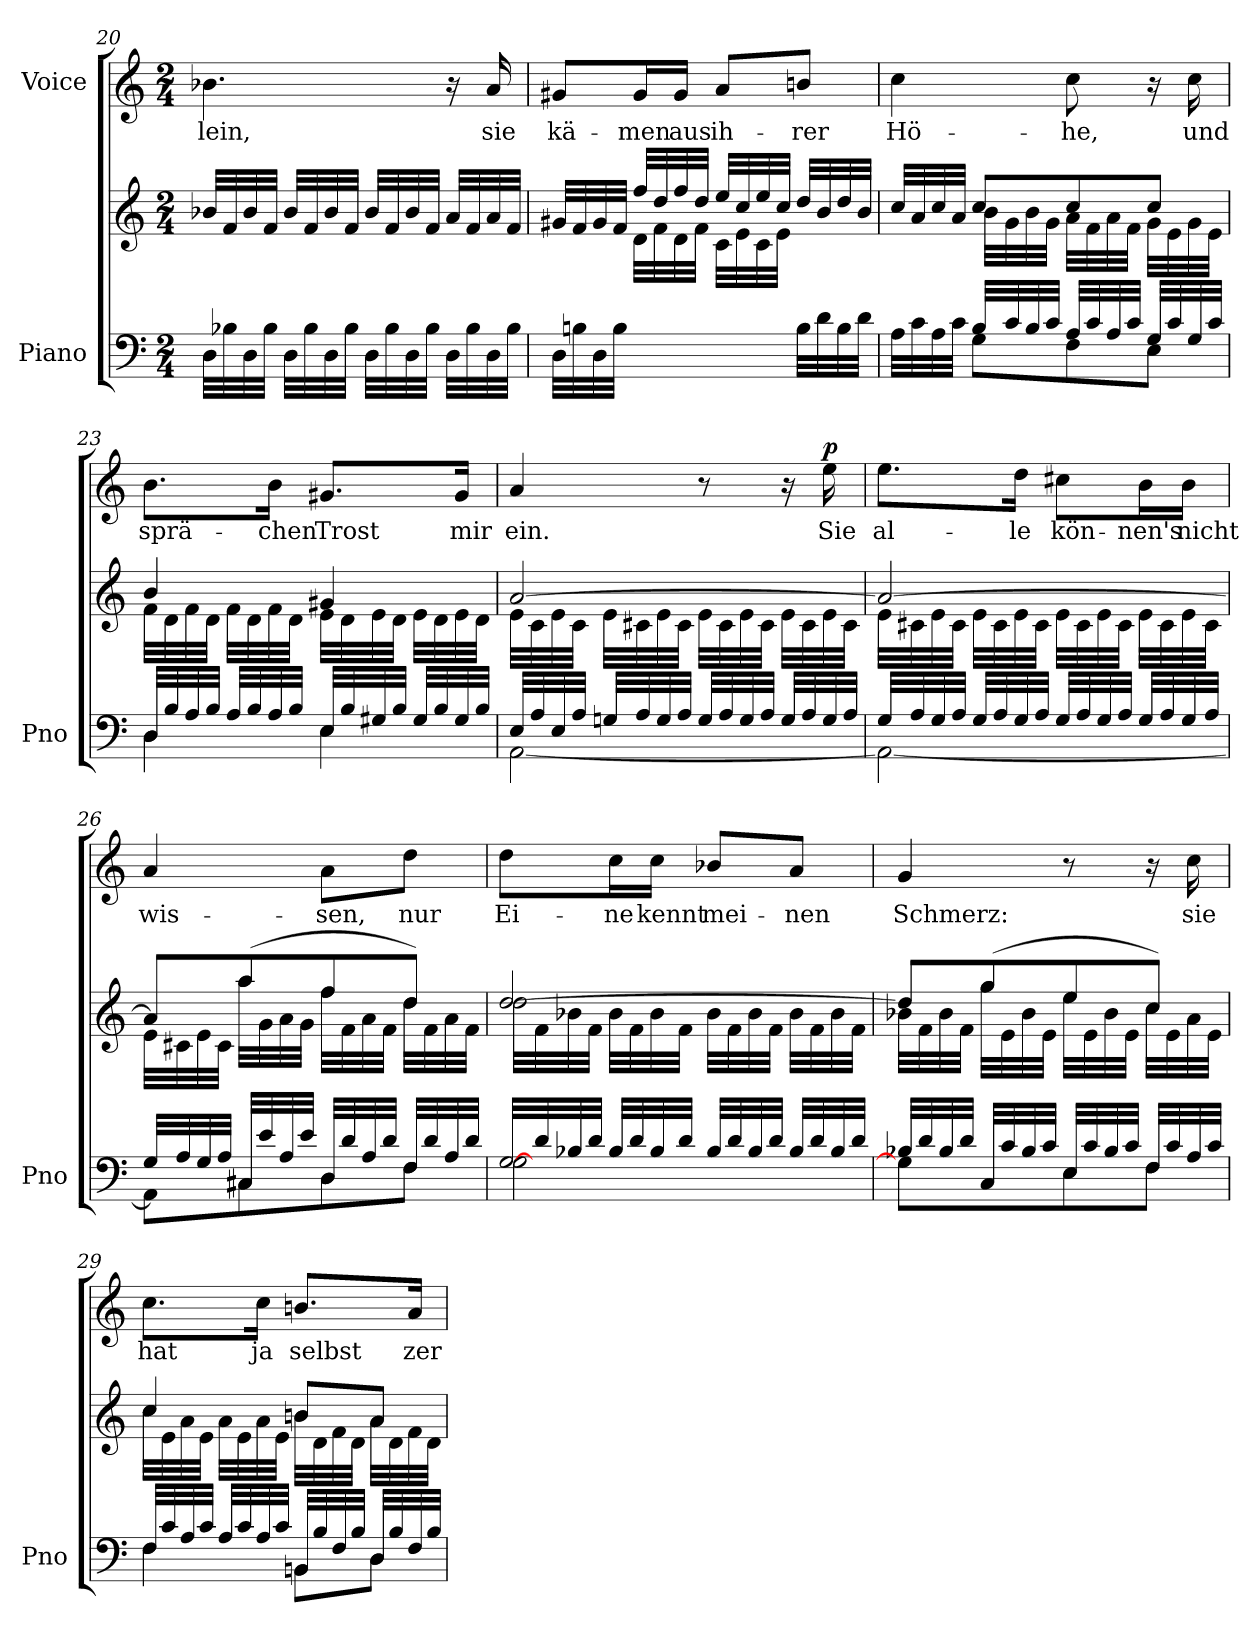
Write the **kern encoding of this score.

**kern	**kern	**kern	**text	**dynam
*part2	*part2	*part1	*part1	*part1
*staff3	*staff2	*staff1	*staff1	*staff1
*I"Piano	*	*I"Voice	*	*
*I'Pno	*	*	*	*
*clefF4	*clefG2	*clefG2	*	*
*k[]	*k[]	*k[]	*	*
*M2/4	*M2/4	*M2/4	*	*
=20	=20	=20	=20	=20
!	!	!	!LO:LY:b	!
32D\LLL	32b-X/LLL	4.b-X\	-lein,	.
32B-X\	32f/	.	.	.
32D\	32b-/	.	.	.
32B-\JJJ	32f/JJJ	.	.	.
32D\LLL	32b-/LLL	.	.	.
32B-\	32f/	.	.	.
32D\	32b-/	.	.	.
32B-\JJJ	32f/JJJ	.	.	.
32D\LLL	32b-/LLL	.	.	.
32B-\	32f/	.	.	.
32D\	32b-/	.	.	.
32B-\JJJ	32f/JJJ	.	.	.
32D\LLL	32a/LLL	16r	.	.
32B-\	32f/	.	.	.
!	!	!	!LO:LY:b	!
32D\	32a/	16a/	sie	.
32B-\JJJ	32f/JJJ	.	.	.
!!LO:LB:g=z
=21	=21	=21	=21	=21
*	*^	*	*	*
!	!	!	!	!LO:LY:b	!
32D\LLL	32g#X/LLL	8ryy	8g#X/L	kä-	.
32Bn\	32f/	.	.	.	.
32D\	32g#/	.	.	.	.
32B\JJJ	32f/JJJ	.	.	.	.
!	!	!	!	!LO:LY:b	!
4ryy	32ff/LLL	32d\LLL	16g#/L	-men	.
.	32dd/	32f\	.	.	.
!	!	!	!	!LO:LY:b	!
.	32ff/	32d\	16g#/JJ	aus	.
.	32dd/JJJ	32f\JJJ	.	.	.
!	!	!	!	!LO:LY:b	!
.	32ee/LLL	32c\LLL	8a/L	ih-	.
.	32cc/	32e\	.	.	.
.	32ee/	32c\	.	.	.
.	32cc/JJJ	32e\JJJ	.	.	.
!	!	!	!	!LO:LY:b	!
32B\LLL	32dd/LLL	8ryy	8bn/J	-rer	.
32d\	32b/	.	.	.	.
32B\	32dd/	.	.	.	.
32d\JJJ	32b/JJJ	.	.	.	.
=22	=22	=22	=22	=22	=22
*^	*	*	*	*	*
!	!	!	!	!	!LO:LY:b	!
32A\LLL	8rFyy	32cc/LLL	8rffyy	4cc\	Hö-	.
32c\	.	32a/	.	.	.	.
32A\	.	32cc/	.	.	.	.
32c\JJJ	.	32a/JJJ	.	.	.	.
32B/LLL	8G\L	8cc/L	32b\LLL	.	.	.
32c/	.	.	32g\	.	.	.
32B/	.	.	32b\	.	.	.
32c/JJJ	.	.	32g\JJJ	.	.	.
!	!	!	!	!	!LO:LY:b	!
32A/LLL	8F\	8cc/	32a\LLL	8cc\	-he,	.
32c/	.	.	32f\	.	.	.
32A/	.	.	32a\	.	.	.
32c/JJJ	.	.	32f\JJJ	.	.	.
32G/LLL	8E\J	8cc/J	32g\LLL	16r	.	.
32c/	.	.	32e\	.	.	.
!	!	!	!	!	!LO:LY:b	!
32G/	.	.	32g\	16cc\	und	.
32c/JJJ	.	.	32e\JJJ	.	.	.
=23	=23	=23	=23	=23	=23	=23
!	!	!	!	!	!LO:LY:b	!
32D/LLL	4D\	4b/	32f\LLL	8.b\L	sprä-	.
32B/	.	.	32d\	.	.	.
32A/	.	.	32f\	.	.	.
32B/JJJ	.	.	32d\JJJ	.	.	.
32A/LLL	.	.	32f\LLL	.	.	.
32B/	.	.	32d\	.	.	.
!	!	!	!	!	!LO:LY:b	!
32A/	.	.	32f\	16b\Jk	-chen	.
32B/JJJ	.	.	32d\JJJ	.	.	.
!	!	!	!	!	!LO:LY:b	!
32E/LLL	4E\	4g#X/	32e\LLL	8.g#X/L	Trost	.
32B/	.	.	32d\	.	.	.
32G#X/	.	.	32e\	.	.	.
32B/JJJ	.	.	32d\JJJ	.	.	.
32G#/LLL	.	.	32e\LLL	.	.	.
32B/	.	.	32d\	.	.	.
!	!	!	!	!	!LO:LY:b	!
32G#/	.	.	32e\	16g#/Jk	mir	.
32B/JJJ	.	.	32d\JJJ	.	.	.
!!LO:PB:g=z
=24	=24	=24	=24	=24	=24	=24
!	!	!	!	!	!LO:LY:b	!
32E/LLL	[2AA\	[2a/	32e\LLL	4a/	ein.	.
32A/	.	.	32c\	.	.	.
32E/	.	.	32e\	.	.	.
32A/JJJ	.	.	32c\JJJ	.	.	.
32Gn/LLL	.	.	32e\LLL	.	.	.
32A/	.	.	32c#X\	.	.	.
32G/	.	.	32e\	.	.	.
32A/JJJ	.	.	32c#\JJJ	.	.	.
32G/LLL	.	.	32e\LLL	8r	.	.
32A/	.	.	32c#\	.	.	.
32G/	.	.	32e\	.	.	.
32A/JJJ	.	.	32c#\JJJ	.	.	.
32G/LLL	.	.	32e\LLL	16r	.	.
32A/	.	.	32c#\	.	.	.
!	!	!	!	!	!LO:LY:b	!LO:DY:a
32G/	.	.	32e\	16ee\	Sie	p
32A/JJJ	.	.	32c#\JJJ	.	.	.
=25	=25	=25	=25	=25	=25	=25
!	!	!	!	!	!LO:LY:b	!
32G/LLL	2AA\_	2a/_	32e\LLL	8.ee\L	al-	.
32A/	.	.	32c#X\	.	.	.
32G/	.	.	32e\	.	.	.
32A/JJJ	.	.	32c#\JJJ	.	.	.
32G/LLL	.	.	32e\LLL	.	.	.
32A/	.	.	32c#\	.	.	.
!	!	!	!	!	!LO:LY:b	!
32G/	.	.	32e\	16dd\Jk	-le	.
32A/JJJ	.	.	32c#\JJJ	.	.	.
!	!	!	!	!	!LO:LY:b	!
32G/LLL	.	.	32e\LLL	8cc#X\L	kön-	.
32A/	.	.	32c#\	.	.	.
32G/	.	.	32e\	.	.	.
32A/JJJ	.	.	32c#\JJJ	.	.	.
!	!	!	!	!	!LO:LY:b	!
32G/LLL	.	.	32e\LLL	16b\L	-nen's	.
32A/	.	.	32c#\	.	.	.
!	!	!	!	!	!LO:LY:b	!
32G/	.	.	32e\	16b\JJ	nicht	.
32A/JJJ	.	.	32c#\JJJ	.	.	.
=26	=26	=26	=26	=26	=26	=26
!	!	!	!	!	!LO:LY:b	!
32G/LLL	8AA\L]	8a/L]	32e\LLL	4a/	wis-	.
32A/	.	.	32c#X\	.	.	.
32G/	.	.	32e\	.	.	.
32A/JJJ	.	.	32c#\JJJ	.	.	.
32C#X/LLL	8C#\	(8aa/	32aa\LLL	.	.	.
32e/	.	.	32g\	.	.	.
32A/	.	.	32a\	.	.	.
32e/JJJ	.	.	32g\JJJ	.	.	.
!	!	!	!	!	!LO:LY:b	!
32D/LLL	8D\	8ff/	32ff\LLL	8a\L	-sen,	.
32d/	.	.	32f\	.	.	.
32A/	.	.	32a\	.	.	.
32d/JJJ	.	.	32f\JJJ	.	.	.
!	!	!	!	!	!LO:LY:b	!
32F/LLL	8F\J	8dd/J)	32dd\LLL	8dd\J	nur	.
32d/	.	.	32f\	.	.	.
32A/	.	.	32a\	.	.	.
32d/JJJ	.	.	32f\JJJ	.	.	.
!!LO:LB:g=z
=27	=27	=27	=27	=27	=27	=27
!LO:N:head=open	!	!	!LO:N:head=open	!	!LO:LY:b	!
[32G/LLL	2G\	[2dd/	32dd\LLL	8dd\L	Ei-	.
32d/	.	.	32f\	.	.	.
32B-X/	.	.	32b-X\	.	.	.
32d/JJJ	.	.	32f\JJJ	.	.	.
!	!	!	!	!	!LO:LY:b	!
32B-/LLL	.	.	32b-\LLL	16cc\L	-ne	.
32d/	.	.	32f\	.	.	.
!	!	!	!	!	!LO:LY:b	!
32B-/	.	.	32b-\	16cc\JJ	kennt	.
32d/JJJ	.	.	32f\JJJ	.	.	.
!	!	!	!	!	!LO:LY:b	!
32B-/LLL	.	.	32b-\LLL	8b-X/L	mei-	.
32d/	.	.	32f\	.	.	.
32B-/	.	.	32b-\	.	.	.
32d/JJJ	.	.	32f\JJJ	.	.	.
!	!	!	!	!	!LO:LY:b	!
32B-/LLL	.	.	32b-\LLL	8a/J	-nen	.
32d/	.	.	32f\	.	.	.
32B-/	.	.	32b-\	.	.	.
32d/JJJ	.	.	32f\JJJ	.	.	.
=28	=28	=28	=28	=28	=28	=28
!	!	!	!	!	!LO:LY:b	!
32B-X/LLL	8G\L]	8dd/L]	32b-X\LLL	4g/	Schmerz:	.
32d/	.	.	32f\	.	.	.
32B-/	.	.	32b-\	.	.	.
32d/JJJ	.	.	32f\JJJ	.	.	.
32C/LLL	8ryy	(8gg/	32gg\LLL	.	.	.
32c/	.	.	32e\	.	.	.
32B-/	.	.	32b-\	.	.	.
32c/JJJ	.	.	32e\JJJ	.	.	.
!	!LO:N:head=solid	!	!	!	!	!
32E/LLL	8E\	8ee/	32ee\LLL	8r	.	.
32c/	.	.	32e\	.	.	.
32B-/	.	.	32b-\	.	.	.
32c/JJJ	.	.	32e\JJJ	.	.	.
32F/LLL	8F\J	8cc/J)	32cc\LLL	16r	.	.
32c/	.	.	32e\	.	.	.
!	!	!	!	!	!LO:LY:b	!
32A/	.	.	32a\	16cc\	sie	.
32c/JJJ	.	.	32e\JJJ	.	.	.
=29	=29	=29	=29	=29	=29	=29
!	!	!	!	!	!LO:LY:b	!
32F/LLL	4F\	4cc/	32cc\LLL	8.cc\L	hat	.
32c/	.	.	32e\	.	.	.
32A/	.	.	32a\	.	.	.
32c/JJJ	.	.	32e\JJJ	.	.	.
32A/LLL	.	.	32a\LLL	.	.	.
32c/	.	.	32e\	.	.	.
!	!	!	!	!	!LO:LY:b	!
32A/	.	.	32a\	16cc\Jk	ja	.
32c/JJJ	.	.	32e\JJJ	.	.	.
!	!	!	!	!	!LO:LY:b	!
32BBn/LLL	8BB\L	8bn/L	32b\LLL	8.bn/L	selbst	.
32B/	.	.	32d\	.	.	.
32F/	.	.	32f\	.	.	.
32B/JJJ	.	.	32d\JJJ	.	.	.
32D/LLL	8D\J	8a/J	32a\LLL	.	.	.
32B/	.	.	32d\	.	.	.
!	!	!	!	!	!LO:LY:b	!
32F/	.	.	32f\	16a/Jk	zer-	.
32B/JJJ	.	.	32d\JJJ	.	.	.
*v	*v	*	*	*	*	*
*	*v	*v	*	*	*
=	=	=	=	=
*-	*-	*-	*-	*-
